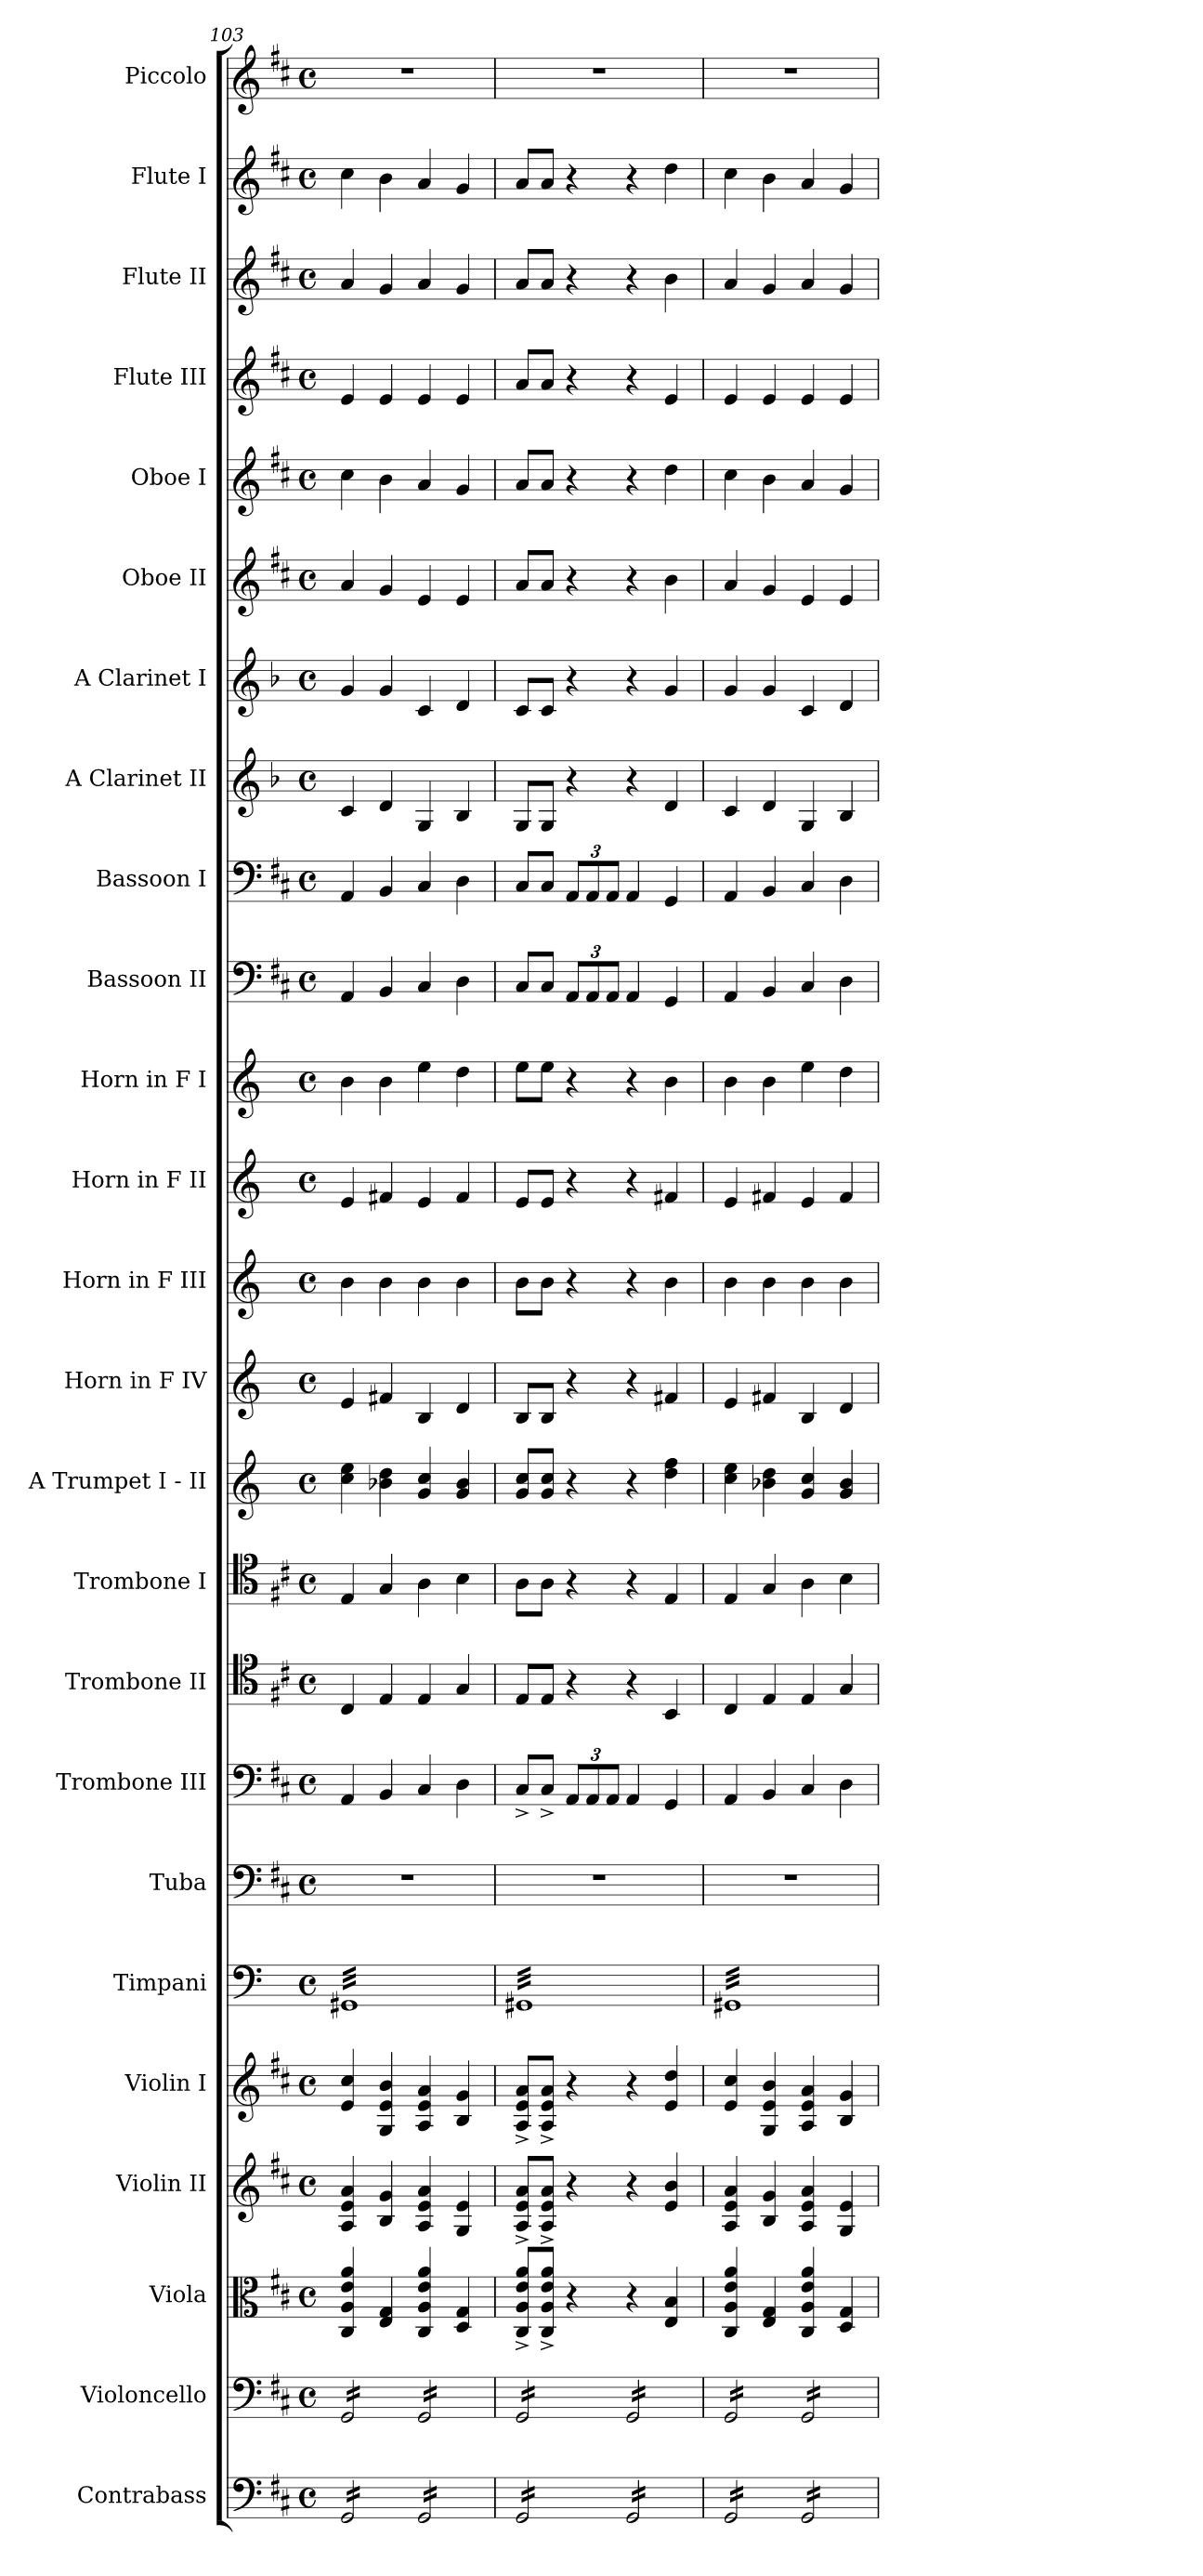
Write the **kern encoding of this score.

**kern	**kern	**kern	**kern	**kern	**kern	**kern	**kern	**kern	**kern	**kern	**kern	**kern	**kern	**kern	**kern	**kern	**kern	**kern	**kern	**kern	**kern	**kern	**kern	**kern
*part25	*part24	*part23	*part22	*part21	*part20	*part19	*part18	*part17	*part16	*part15	*part14	*part13	*part12	*part11	*part10	*part9	*part8	*part7	*part6	*part5	*part4	*part3	*part2	*part1
*staff25	*staff24	*staff23	*staff22	*staff21	*staff20	*staff19	*staff18	*staff17	*staff16	*staff15	*staff14	*staff13	*staff12	*staff11	*staff10	*staff9	*staff8	*staff7	*staff6	*staff5	*staff4	*staff3	*staff2	*staff1
*I"Contrabass	*I"Violoncello	*I"Viola	*I"Violin II	*I"Violin I	*I"Timpani	*I"Tuba	*I"Trombone III	*I"Trombone II	*I"Trombone I	*I"A Trumpet I - II	*I"Horn in F IV	*I"Horn in F III	*I"Horn in F II	*I"Horn in F I	*I"Bassoon II	*I"Bassoon I	*I"A Clarinet II	*I"A Clarinet I	*I"Oboe II	*I"Oboe I	*I"Flute III	*I"Flute II	*I"Flute I	*I"Piccolo
*I'Cb.	*I'Vc.	*I'Vla.	*I'Vln. II	*I'Vln. I	*I'Timp.	*I'Tba.	*I'Tbn. III	*I'Tbn. II	*I'Tbn. I	*I'A Tpt. I - II	*	*	*	*	*I'Bsn. II	*I'Bsn. I	*I'A Cl. II	*I'A Cl. I	*I'Ob. II	*I'Ob. I	*I'Fl. III	*I'Fl. II	*I'Fl. I	*I'Picc.
!!LO:PB:g=z
*clefF4	*clefF4	*clefC3	*clefG2	*clefG2	*clefF4	*clefF4	*clefF4	*clefC4	*clefC4	*clefG2	*clefG2	*clefG2	*clefG2	*clefG2	*clefF4	*clefF4	*clefG2	*clefG2	*clefG2	*clefG2	*clefG2	*clefG2	*clefG2	*clefG2
*ITrd7c12	*	*	*	*	*	*	*	*	*	*ITrd2c3	*ITrd4c7	*ITrd4c7	*ITrd4c7	*ITrd4c7	*	*	*ITrd2c3	*ITrd2c3	*	*	*	*	*	*ITrd-7c-12
*k[f#c#]	*k[f#c#]	*k[f#c#]	*k[f#c#]	*k[f#c#]	*k[]	*k[f#c#]	*k[f#c#]	*k[f#c#]	*k[f#c#]	*k[f#c#g#]	*k[b-]	*k[b-]	*k[b-]	*k[b-]	*k[f#c#]	*k[f#c#]	*k[f#c#]	*k[f#c#]	*k[f#c#]	*k[f#c#]	*k[f#c#]	*k[f#c#]	*k[f#c#]	*k[f#c#]
*M4/4	*M4/4	*M4/4	*M4/4	*M4/4	*M4/4	*M4/4	*M4/4	*M4/4	*M4/4	*M4/4	*M4/4	*M4/4	*M4/4	*M4/4	*M4/4	*M4/4	*M4/4	*M4/4	*M4/4	*M4/4	*M4/4	*M4/4	*M4/4	*M4/4
*met(c)	*met(c)	*met(c)	*met(c)	*met(c)	*met(c)	*met(c)	*met(c)	*met(c)	*met(c)	*met(c)	*met(c)	*met(c)	*met(c)	*met(c)	*met(c)	*met(c)	*met(c)	*met(c)	*met(c)	*met(c)	*met(c)	*met(c)	*met(c)	*met(c)
=103	=103	=103	=103	=103	=103	=103	=103	=103	=103	=103	=103	=103	=103	=103	=103	=103	=103	=103	=103	=103	=103	=103	=103	=103
*tremolo	*	*	*	*	*	*	*	*	*	*	*	*	*	*	*	*	*	*	*	*	*	*	*	*
*	*tremolo	*	*	*	*	*	*	*	*	*	*	*	*	*	*	*	*	*	*	*	*	*	*	*
*	*	*	*	*	*tremolo	*	*	*	*	*	*	*	*	*	*	*	*	*	*	*	*	*	*	*
24GGG/LL	24GG/LL	4C#/ 4A/ 4e/ 4a/	4A/ 4e/ 4a/	4e/ 4cc#/	32GG#XLLL	1r	4AA/	4C#/	4E/	4a\ 4cc#\	4A/	4e\	4A/	4e\	4AA/	4AA/	4A/	4e/	4a/	4cc#\	4e/	4a/	4cc#\	1r
.	.	.	.	.	32GG#X	.	.	.	.	.	.	.	.	.	.	.	.	.	.	.	.	.	.	.
24GGG/	24GG/	.	.	.	.	.	.	.	.	.	.	.	.	.	.	.	.	.	.	.	.	.	.	.
.	.	.	.	.	32GG#X	.	.	.	.	.	.	.	.	.	.	.	.	.	.	.	.	.	.	.
24GGG/	24GG/	.	.	.	.	.	.	.	.	.	.	.	.	.	.	.	.	.	.	.	.	.	.	.
.	.	.	.	.	32GG#X	.	.	.	.	.	.	.	.	.	.	.	.	.	.	.	.	.	.	.
24GGG/	24GG/	.	.	.	32GG#X	.	.	.	.	.	.	.	.	.	.	.	.	.	.	.	.	.	.	.
.	.	.	.	.	32GG#X	.	.	.	.	.	.	.	.	.	.	.	.	.	.	.	.	.	.	.
24GGG/	24GG/	.	.	.	.	.	.	.	.	.	.	.	.	.	.	.	.	.	.	.	.	.	.	.
.	.	.	.	.	32GG#X	.	.	.	.	.	.	.	.	.	.	.	.	.	.	.	.	.	.	.
24GGG/	24GG/	.	.	.	.	.	.	.	.	.	.	.	.	.	.	.	.	.	.	.	.	.	.	.
.	.	.	.	.	32GG#X	.	.	.	.	.	.	.	.	.	.	.	.	.	.	.	.	.	.	.
24GGG/	24GG/	4E/ 4G/	4B/ 4g/	4G/ 4e/ 4b/	32GG#X	.	4BB/	4E/	4G/	4gn\ 4b\	4Bn/	4e\	4Bn/	4e\	4BB/	4BB/	4B/	4e/	4g/	4b\	4e/	4g/	4b\	.
.	.	.	.	.	32GG#X	.	.	.	.	.	.	.	.	.	.	.	.	.	.	.	.	.	.	.
24GGG/	24GG/	.	.	.	.	.	.	.	.	.	.	.	.	.	.	.	.	.	.	.	.	.	.	.
.	.	.	.	.	32GG#X	.	.	.	.	.	.	.	.	.	.	.	.	.	.	.	.	.	.	.
24GGG/	24GG/	.	.	.	.	.	.	.	.	.	.	.	.	.	.	.	.	.	.	.	.	.	.	.
.	.	.	.	.	32GG#X	.	.	.	.	.	.	.	.	.	.	.	.	.	.	.	.	.	.	.
24GGG/	24GG/	.	.	.	32GG#X	.	.	.	.	.	.	.	.	.	.	.	.	.	.	.	.	.	.	.
.	.	.	.	.	32GG#X	.	.	.	.	.	.	.	.	.	.	.	.	.	.	.	.	.	.	.
24GGG/	24GG/	.	.	.	.	.	.	.	.	.	.	.	.	.	.	.	.	.	.	.	.	.	.	.
.	.	.	.	.	32GG#X	.	.	.	.	.	.	.	.	.	.	.	.	.	.	.	.	.	.	.
24GGG/JJ	24GG/JJ	.	.	.	.	.	.	.	.	.	.	.	.	.	.	.	.	.	.	.	.	.	.	.
.	.	.	.	.	32GG#X	.	.	.	.	.	.	.	.	.	.	.	.	.	.	.	.	.	.	.
24GGG/LL	24GG/LL	4C#/ 4A/ 4e/ 4a/	4A/ 4e/ 4a/	4A/ 4e/ 4a/	32GG#X	.	4C#/	4E/	4A\	4e/ 4a/	4E/	4e\	4A/	4a\	4C#/	4C#/	4E/	4A/	4e/	4a/	4e/	4a/	4a/	.
.	.	.	.	.	32GG#X	.	.	.	.	.	.	.	.	.	.	.	.	.	.	.	.	.	.	.
24GGG/	24GG/	.	.	.	.	.	.	.	.	.	.	.	.	.	.	.	.	.	.	.	.	.	.	.
.	.	.	.	.	32GG#X	.	.	.	.	.	.	.	.	.	.	.	.	.	.	.	.	.	.	.
24GGG/	24GG/	.	.	.	.	.	.	.	.	.	.	.	.	.	.	.	.	.	.	.	.	.	.	.
.	.	.	.	.	32GG#X	.	.	.	.	.	.	.	.	.	.	.	.	.	.	.	.	.	.	.
24GGG/	24GG/	.	.	.	32GG#X	.	.	.	.	.	.	.	.	.	.	.	.	.	.	.	.	.	.	.
.	.	.	.	.	32GG#X	.	.	.	.	.	.	.	.	.	.	.	.	.	.	.	.	.	.	.
24GGG/	24GG/	.	.	.	.	.	.	.	.	.	.	.	.	.	.	.	.	.	.	.	.	.	.	.
.	.	.	.	.	32GG#X	.	.	.	.	.	.	.	.	.	.	.	.	.	.	.	.	.	.	.
24GGG/	24GG/	.	.	.	.	.	.	.	.	.	.	.	.	.	.	.	.	.	.	.	.	.	.	.
.	.	.	.	.	32GG#X	.	.	.	.	.	.	.	.	.	.	.	.	.	.	.	.	.	.	.
24GGG/	24GG/	4D/ 4G/	4G/ 4e/	4B/ 4g/	32GG#X	.	4D\	4G/	4B\	4e/ 4g/	4G/	4e\	4B/	4g\	4D\	4D\	4G/	4B/	4e/	4g/	4e/	4g/	4g/	.
.	.	.	.	.	32GG#X	.	.	.	.	.	.	.	.	.	.	.	.	.	.	.	.	.	.	.
24GGG/	24GG/	.	.	.	.	.	.	.	.	.	.	.	.	.	.	.	.	.	.	.	.	.	.	.
.	.	.	.	.	32GG#X	.	.	.	.	.	.	.	.	.	.	.	.	.	.	.	.	.	.	.
24GGG/	24GG/	.	.	.	.	.	.	.	.	.	.	.	.	.	.	.	.	.	.	.	.	.	.	.
.	.	.	.	.	32GG#X	.	.	.	.	.	.	.	.	.	.	.	.	.	.	.	.	.	.	.
24GGG/	24GG/	.	.	.	32GG#X	.	.	.	.	.	.	.	.	.	.	.	.	.	.	.	.	.	.	.
.	.	.	.	.	32GG#X	.	.	.	.	.	.	.	.	.	.	.	.	.	.	.	.	.	.	.
24GGG/	24GG/	.	.	.	.	.	.	.	.	.	.	.	.	.	.	.	.	.	.	.	.	.	.	.
.	.	.	.	.	32GG#X	.	.	.	.	.	.	.	.	.	.	.	.	.	.	.	.	.	.	.
24GGG/JJ	24GG/JJ	.	.	.	.	.	.	.	.	.	.	.	.	.	.	.	.	.	.	.	.	.	.	.
.	.	.	.	.	32GG#XJJJ	.	.	.	.	.	.	.	.	.	.	.	.	.	.	.	.	.	.	.
=104	=104	=104	=104	=104	=104	=104	=104	=104	=104	=104	=104	=104	=104	=104	=104	=104	=104	=104	=104	=104	=104	=104	=104	=104
24GGG/LL	24GG/LL	8C#/^ 8A/^ 8e/^ 8a/^L	8A/^ 8e/^ 8a/^L	8A/^ 8e/^ 8a/^L	32GG#XLLL	1r	8C#^/L	8E/L	8A\L	8e/ 8a/L	8E/L	8e\L	8A/L	8a\L	8C#/L	8C#/L	8E/L	8A/L	8a/L	8a/L	8a/L	8a/L	8a/L	1r
.	.	.	.	.	32GG#X	.	.	.	.	.	.	.	.	.	.	.	.	.	.	.	.	.	.	.
24GGG/	24GG/	.	.	.	.	.	.	.	.	.	.	.	.	.	.	.	.	.	.	.	.	.	.	.
.	.	.	.	.	32GG#X	.	.	.	.	.	.	.	.	.	.	.	.	.	.	.	.	.	.	.
24GGG/	24GG/	.	.	.	.	.	.	.	.	.	.	.	.	.	.	.	.	.	.	.	.	.	.	.
.	.	.	.	.	32GG#X	.	.	.	.	.	.	.	.	.	.	.	.	.	.	.	.	.	.	.
24GGG/	24GG/	8C#/^ 8A/^ 8e/^ 8a/^J	8A/^ 8e/^ 8a/^J	8A/^ 8e/^ 8a/^J	32GG#X	.	8C#^/J	8E/J	8A\J	8e/ 8a/J	8E/J	8e\J	8A/J	8a\J	8C#/J	8C#/J	8E/J	8A/J	8a/J	8a/J	8a/J	8a/J	8a/J	.
.	.	.	.	.	32GG#X	.	.	.	.	.	.	.	.	.	.	.	.	.	.	.	.	.	.	.
24GGG/	24GG/	.	.	.	.	.	.	.	.	.	.	.	.	.	.	.	.	.	.	.	.	.	.	.
.	.	.	.	.	32GG#X	.	.	.	.	.	.	.	.	.	.	.	.	.	.	.	.	.	.	.
24GGG/	24GG/	.	.	.	.	.	.	.	.	.	.	.	.	.	.	.	.	.	.	.	.	.	.	.
.	.	.	.	.	32GG#X	.	.	.	.	.	.	.	.	.	.	.	.	.	.	.	.	.	.	.
*	*	*	*	*	*	*	*Xbrackettup	*	*	*	*	*	*	*	*Xbrackettup	*Xbrackettup	*	*	*	*	*	*	*	*
24GGG/	24GG/	4r	4r	4r	32GG#X	.	12AA/L	4r	4r	4r	4r	4r	4r	4r	12AA/L	12AA/L	4r	4r	4r	4r	4r	4r	4r	.
.	.	.	.	.	32GG#X	.	.	.	.	.	.	.	.	.	.	.	.	.	.	.	.	.	.	.
24GGG/	24GG/	.	.	.	.	.	.	.	.	.	.	.	.	.	.	.	.	.	.	.	.	.	.	.
.	.	.	.	.	32GG#X	.	.	.	.	.	.	.	.	.	.	.	.	.	.	.	.	.	.	.
24GGG/	24GG/	.	.	.	.	.	12AA/	.	.	.	.	.	.	.	12AA/	12AA/	.	.	.	.	.	.	.	.
.	.	.	.	.	32GG#X	.	.	.	.	.	.	.	.	.	.	.	.	.	.	.	.	.	.	.
24GGG/	24GG/	.	.	.	32GG#X	.	.	.	.	.	.	.	.	.	.	.	.	.	.	.	.	.	.	.
.	.	.	.	.	32GG#X	.	.	.	.	.	.	.	.	.	.	.	.	.	.	.	.	.	.	.
24GGG/	24GG/	.	.	.	.	.	12AA/J	.	.	.	.	.	.	.	12AA/J	12AA/J	.	.	.	.	.	.	.	.
.	.	.	.	.	32GG#X	.	.	.	.	.	.	.	.	.	.	.	.	.	.	.	.	.	.	.
24GGG/JJ	24GG/JJ	.	.	.	.	.	.	.	.	.	.	.	.	.	.	.	.	.	.	.	.	.	.	.
.	.	.	.	.	32GG#X	.	.	.	.	.	.	.	.	.	.	.	.	.	.	.	.	.	.	.
24GGG/LL	24GG/LL	4r	4r	4r	32GG#X	.	4AA/	4r	4r	4r	4r	4r	4r	4r	4AA/	4AA/	4r	4r	4r	4r	4r	4r	4r	.
.	.	.	.	.	32GG#X	.	.	.	.	.	.	.	.	.	.	.	.	.	.	.	.	.	.	.
24GGG/	24GG/	.	.	.	.	.	.	.	.	.	.	.	.	.	.	.	.	.	.	.	.	.	.	.
.	.	.	.	.	32GG#X	.	.	.	.	.	.	.	.	.	.	.	.	.	.	.	.	.	.	.
24GGG/	24GG/	.	.	.	.	.	.	.	.	.	.	.	.	.	.	.	.	.	.	.	.	.	.	.
.	.	.	.	.	32GG#X	.	.	.	.	.	.	.	.	.	.	.	.	.	.	.	.	.	.	.
24GGG/	24GG/	.	.	.	32GG#X	.	.	.	.	.	.	.	.	.	.	.	.	.	.	.	.	.	.	.
.	.	.	.	.	32GG#X	.	.	.	.	.	.	.	.	.	.	.	.	.	.	.	.	.	.	.
24GGG/	24GG/	.	.	.	.	.	.	.	.	.	.	.	.	.	.	.	.	.	.	.	.	.	.	.
.	.	.	.	.	32GG#X	.	.	.	.	.	.	.	.	.	.	.	.	.	.	.	.	.	.	.
24GGG/	24GG/	.	.	.	.	.	.	.	.	.	.	.	.	.	.	.	.	.	.	.	.	.	.	.
.	.	.	.	.	32GG#X	.	.	.	.	.	.	.	.	.	.	.	.	.	.	.	.	.	.	.
24GGG/	24GG/	4E/ 4B/	4e/ 4b/	4e/ 4dd/	32GG#X	.	4GG/	4BB/	4E/	4b\ 4dd\	4Bn/	4e\	4Bn/	4e\	4GG/	4GG/	4B/	4e/	4b\	4dd\	4e/	4b\	4dd\	.
.	.	.	.	.	32GG#X	.	.	.	.	.	.	.	.	.	.	.	.	.	.	.	.	.	.	.
24GGG/	24GG/	.	.	.	.	.	.	.	.	.	.	.	.	.	.	.	.	.	.	.	.	.	.	.
.	.	.	.	.	32GG#X	.	.	.	.	.	.	.	.	.	.	.	.	.	.	.	.	.	.	.
24GGG/	24GG/	.	.	.	.	.	.	.	.	.	.	.	.	.	.	.	.	.	.	.	.	.	.	.
.	.	.	.	.	32GG#X	.	.	.	.	.	.	.	.	.	.	.	.	.	.	.	.	.	.	.
24GGG/	24GG/	.	.	.	32GG#X	.	.	.	.	.	.	.	.	.	.	.	.	.	.	.	.	.	.	.
.	.	.	.	.	32GG#X	.	.	.	.	.	.	.	.	.	.	.	.	.	.	.	.	.	.	.
24GGG/	24GG/	.	.	.	.	.	.	.	.	.	.	.	.	.	.	.	.	.	.	.	.	.	.	.
.	.	.	.	.	32GG#X	.	.	.	.	.	.	.	.	.	.	.	.	.	.	.	.	.	.	.
24GGG/JJ	24GG/JJ	.	.	.	.	.	.	.	.	.	.	.	.	.	.	.	.	.	.	.	.	.	.	.
.	.	.	.	.	32GG#XJJJ	.	.	.	.	.	.	.	.	.	.	.	.	.	.	.	.	.	.	.
=105	=105	=105	=105	=105	=105	=105	=105	=105	=105	=105	=105	=105	=105	=105	=105	=105	=105	=105	=105	=105	=105	=105	=105	=105
24GGG/LL	24GG/LL	4C#/ 4A/ 4e/ 4a/	4A/ 4e/ 4a/	4e/ 4cc#/	32GG#XLLL	1r	4AA/	4C#/	4E/	4a\ 4cc#\	4A/	4e\	4A/	4e\	4AA/	4AA/	4A/	4e/	4a/	4cc#\	4e/	4a/	4cc#\	1r
.	.	.	.	.	32GG#X	.	.	.	.	.	.	.	.	.	.	.	.	.	.	.	.	.	.	.
24GGG/	24GG/	.	.	.	.	.	.	.	.	.	.	.	.	.	.	.	.	.	.	.	.	.	.	.
.	.	.	.	.	32GG#X	.	.	.	.	.	.	.	.	.	.	.	.	.	.	.	.	.	.	.
24GGG/	24GG/	.	.	.	.	.	.	.	.	.	.	.	.	.	.	.	.	.	.	.	.	.	.	.
.	.	.	.	.	32GG#X	.	.	.	.	.	.	.	.	.	.	.	.	.	.	.	.	.	.	.
24GGG/	24GG/	.	.	.	32GG#X	.	.	.	.	.	.	.	.	.	.	.	.	.	.	.	.	.	.	.
.	.	.	.	.	32GG#X	.	.	.	.	.	.	.	.	.	.	.	.	.	.	.	.	.	.	.
24GGG/	24GG/	.	.	.	.	.	.	.	.	.	.	.	.	.	.	.	.	.	.	.	.	.	.	.
.	.	.	.	.	32GG#X	.	.	.	.	.	.	.	.	.	.	.	.	.	.	.	.	.	.	.
24GGG/	24GG/	.	.	.	.	.	.	.	.	.	.	.	.	.	.	.	.	.	.	.	.	.	.	.
.	.	.	.	.	32GG#X	.	.	.	.	.	.	.	.	.	.	.	.	.	.	.	.	.	.	.
24GGG/	24GG/	4E/ 4G/	4B/ 4g/	4G/ 4e/ 4b/	32GG#X	.	4BB/	4E/	4G/	4gn\ 4b\	4Bn/	4e\	4Bn/	4e\	4BB/	4BB/	4B/	4e/	4g/	4b\	4e/	4g/	4b\	.
.	.	.	.	.	32GG#X	.	.	.	.	.	.	.	.	.	.	.	.	.	.	.	.	.	.	.
24GGG/	24GG/	.	.	.	.	.	.	.	.	.	.	.	.	.	.	.	.	.	.	.	.	.	.	.
.	.	.	.	.	32GG#X	.	.	.	.	.	.	.	.	.	.	.	.	.	.	.	.	.	.	.
24GGG/	24GG/	.	.	.	.	.	.	.	.	.	.	.	.	.	.	.	.	.	.	.	.	.	.	.
.	.	.	.	.	32GG#X	.	.	.	.	.	.	.	.	.	.	.	.	.	.	.	.	.	.	.
24GGG/	24GG/	.	.	.	32GG#X	.	.	.	.	.	.	.	.	.	.	.	.	.	.	.	.	.	.	.
.	.	.	.	.	32GG#X	.	.	.	.	.	.	.	.	.	.	.	.	.	.	.	.	.	.	.
24GGG/	24GG/	.	.	.	.	.	.	.	.	.	.	.	.	.	.	.	.	.	.	.	.	.	.	.
.	.	.	.	.	32GG#X	.	.	.	.	.	.	.	.	.	.	.	.	.	.	.	.	.	.	.
24GGG/JJ	24GG/JJ	.	.	.	.	.	.	.	.	.	.	.	.	.	.	.	.	.	.	.	.	.	.	.
.	.	.	.	.	32GG#X	.	.	.	.	.	.	.	.	.	.	.	.	.	.	.	.	.	.	.
24GGG/LL	24GG/LL	4C#/ 4A/ 4e/ 4a/	4A/ 4e/ 4a/	4A/ 4e/ 4a/	32GG#X	.	4C#/	4E/	4A\	4e/ 4a/	4E/	4e\	4A/	4a\	4C#/	4C#/	4E/	4A/	4e/	4a/	4e/	4a/	4a/	.
.	.	.	.	.	32GG#X	.	.	.	.	.	.	.	.	.	.	.	.	.	.	.	.	.	.	.
24GGG/	24GG/	.	.	.	.	.	.	.	.	.	.	.	.	.	.	.	.	.	.	.	.	.	.	.
.	.	.	.	.	32GG#X	.	.	.	.	.	.	.	.	.	.	.	.	.	.	.	.	.	.	.
24GGG/	24GG/	.	.	.	.	.	.	.	.	.	.	.	.	.	.	.	.	.	.	.	.	.	.	.
.	.	.	.	.	32GG#X	.	.	.	.	.	.	.	.	.	.	.	.	.	.	.	.	.	.	.
24GGG/	24GG/	.	.	.	32GG#X	.	.	.	.	.	.	.	.	.	.	.	.	.	.	.	.	.	.	.
.	.	.	.	.	32GG#X	.	.	.	.	.	.	.	.	.	.	.	.	.	.	.	.	.	.	.
24GGG/	24GG/	.	.	.	.	.	.	.	.	.	.	.	.	.	.	.	.	.	.	.	.	.	.	.
.	.	.	.	.	32GG#X	.	.	.	.	.	.	.	.	.	.	.	.	.	.	.	.	.	.	.
24GGG/	24GG/	.	.	.	.	.	.	.	.	.	.	.	.	.	.	.	.	.	.	.	.	.	.	.
.	.	.	.	.	32GG#X	.	.	.	.	.	.	.	.	.	.	.	.	.	.	.	.	.	.	.
24GGG/	24GG/	4D/ 4G/	4G/ 4e/	4B/ 4g/	32GG#X	.	4D\	4G/	4B\	4e/ 4g/	4G/	4e\	4B/	4g\	4D\	4D\	4G/	4B/	4e/	4g/	4e/	4g/	4g/	.
.	.	.	.	.	32GG#X	.	.	.	.	.	.	.	.	.	.	.	.	.	.	.	.	.	.	.
24GGG/	24GG/	.	.	.	.	.	.	.	.	.	.	.	.	.	.	.	.	.	.	.	.	.	.	.
.	.	.	.	.	32GG#X	.	.	.	.	.	.	.	.	.	.	.	.	.	.	.	.	.	.	.
24GGG/	24GG/	.	.	.	.	.	.	.	.	.	.	.	.	.	.	.	.	.	.	.	.	.	.	.
.	.	.	.	.	32GG#X	.	.	.	.	.	.	.	.	.	.	.	.	.	.	.	.	.	.	.
24GGG/	24GG/	.	.	.	32GG#X	.	.	.	.	.	.	.	.	.	.	.	.	.	.	.	.	.	.	.
.	.	.	.	.	32GG#X	.	.	.	.	.	.	.	.	.	.	.	.	.	.	.	.	.	.	.
24GGG/	24GG/	.	.	.	.	.	.	.	.	.	.	.	.	.	.	.	.	.	.	.	.	.	.	.
.	.	.	.	.	32GG#X	.	.	.	.	.	.	.	.	.	.	.	.	.	.	.	.	.	.	.
24GGG/JJ	24GG/JJ	.	.	.	.	.	.	.	.	.	.	.	.	.	.	.	.	.	.	.	.	.	.	.
*	*Xtremolo	*	*	*	*	*	*	*	*	*	*	*	*	*	*	*	*	*	*	*	*	*	*	*
*Xtremolo	*	*	*	*	*	*	*	*	*	*	*	*	*	*	*	*	*	*	*	*	*	*	*	*
.	.	.	.	.	32GG#XJJJ	.	.	.	.	.	.	.	.	.	.	.	.	.	.	.	.	.	.	.
*	*	*	*	*	*Xtremolo	*	*	*	*	*	*	*	*	*	*	*	*	*	*	*	*	*	*	*
=	=	=	=	=	=	=	=	=	=	=	=	=	=	=	=	=	=	=	=	=	=	=	=	=
*-	*-	*-	*-	*-	*-	*-	*-	*-	*-	*-	*-	*-	*-	*-	*-	*-	*-	*-	*-	*-	*-	*-	*-	*-
